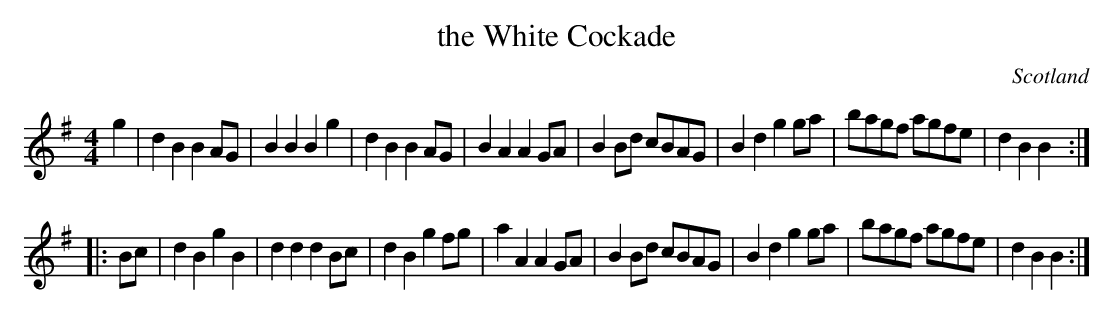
X:1
T:the White Cockade
O:Scotland
M:4/4
K:G
g2|\
d2B2 B2AG|B2B2 B2g2|d2B2 B2AG|B2A2 A2GA|\
B2Bd cBAG|B2d2 g2ga|bagf agfe|d2B2 B2::
Bc|\
d2B2 g2B2|d2d2 d2Bc|d2B2 g2fg|a2A2 A2GA|\
B2Bd cBAG|B2d2 g2ga|bagf agfe|d2B2 B2:|
